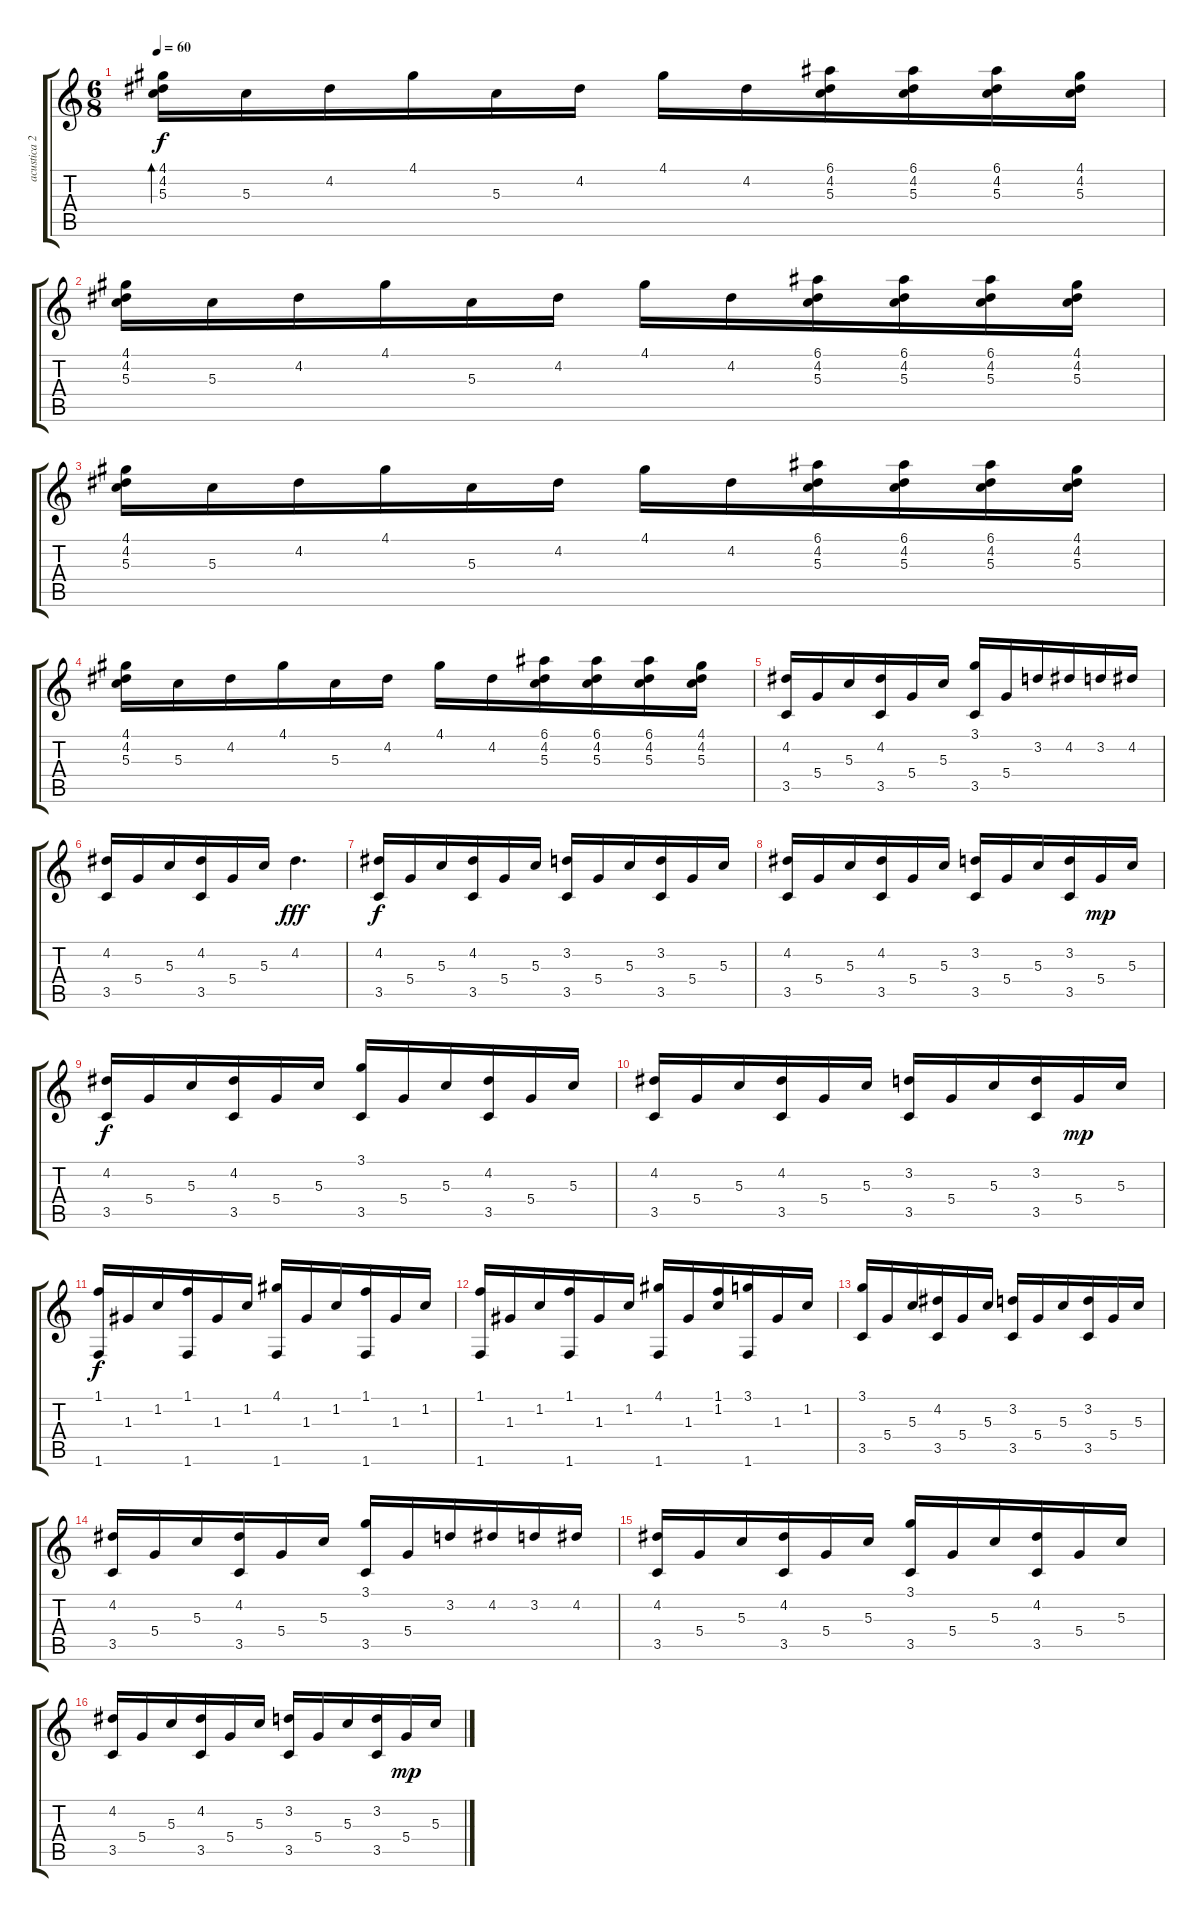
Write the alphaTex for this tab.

\track ("acustica 2" "acustica 2") {instrument acousticguitarnylon}
\staff {score tabs}
\tuning (E4 B3 G3 D3 A2 E2) {hide}
\ts (6 8)
\tempo 60
\clef g2
\ks c
(4.1 4.2 5.3).16{bd 120 dy f} 5.3.16 4.2.16 4.1.16 5.3.16 4.2.16 4.1.16 4.2.16 (6.1 4.2 5.3).16 (6.1 4.2 5.3).16 (6.1 4.2 5.3).16 (4.1 4.2 5.3).16 |
(4.1 4.2 5.3).16 5.3.16 4.2.16 4.1.16 5.3.16 4.2.16 4.1.16 4.2.16 (6.1 4.2 5.3).16 (6.1 4.2 5.3).16 (6.1 4.2 5.3).16 (4.1 4.2 5.3).16 |
(4.1 4.2 5.3).16 5.3.16 4.2.16 4.1.16 5.3.16 4.2.16 4.1.16 4.2.16 (6.1 4.2 5.3).16 (6.1 4.2 5.3).16 (6.1 4.2 5.3).16 (4.1 4.2 5.3).16 |
(4.1 4.2 5.3).16 5.3.16 4.2.16 4.1.16 5.3.16 4.2.16 4.1.16 4.2.16 (6.1 4.2 5.3).16 (6.1 4.2 5.3).16 (6.1 4.2 5.3).16 (4.1 4.2 5.3).16 |
(4.2 3.5).16 5.4.16 5.3.16 (4.2 3.5).16 5.4.16 5.3.16 (3.1 3.5).16 5.4.16 3.2.16 4.2.16 3.2.16 4.2.16 |
(4.2 3.5).16 5.4.16 5.3.16 (4.2 3.5).16 5.4.16 5.3.16 4.2.4{d dy fff} |
(4.2 3.5).16{dy f} 5.4.16 5.3.16 (4.2 3.5).16 5.4.16 5.3.16 (3.2 3.5).16 5.4.16 5.3.16 (3.2 3.5).16 5.4.16 5.3.16 |
(4.2 3.5).16 5.4.16 5.3.16 (4.2 3.5).16 5.4.16 5.3.16 (3.2 3.5).16 5.4.16 5.3.16 (3.2 3.5).16 5.4.16{dy mp} 5.3.16 |
(4.2 3.5).16{dy f} 5.4.16 5.3.16 (4.2 3.5).16 5.4.16 5.3.16 (3.1 3.5).16 5.4.16 5.3.16 (4.2 3.5).16 5.4.16 5.3.16 |
(4.2 3.5).16 5.4.16 5.3.16 (4.2 3.5).16 5.4.16 5.3.16 (3.2 3.5).16 5.4.16 5.3.16 (3.2 3.5).16 5.4.16{dy mp} 5.3.16 |
(1.1 1.6).16{dy f} 1.3.16 1.2.16 (1.1 1.6).16 1.3.16 1.2.16 (4.1 1.6).16 1.3.16 1.2.16 (1.1 1.6).16 1.3.16 1.2.16 |
(1.1 1.6).16 1.3.16 1.2.16 (1.1 1.6).16 1.3.16 1.2.16 (4.1 1.6).16 1.3.16 (1.1 1.2).16 (3.1 1.6).16 1.3.16 1.2.16 |
(3.1 3.5).16 5.4.16 5.3.16 (4.2 3.5).16 5.4.16 5.3.16 (3.2 3.5).16 5.4.16 5.3.16 (3.2 3.5).16 5.4.16 5.3.16 |
(4.2 3.5).16 5.4.16 5.3.16 (4.2 3.5).16 5.4.16 5.3.16 (3.1 3.5).16 5.4.16 3.2.16 4.2.16 3.2.16 4.2.16 |
(4.2 3.5).16 5.4.16 5.3.16 (4.2 3.5).16 5.4.16 5.3.16 (3.1 3.5).16 5.4.16 5.3.16 (4.2 3.5).16 5.4.16 5.3.16 |
(4.2 3.5).16 5.4.16 5.3.16 (4.2 3.5).16 5.4.16 5.3.16 (3.2 3.5).16 5.4.16 5.3.16 (3.2 3.5).16 5.4.16{dy mp} 5.3.16
